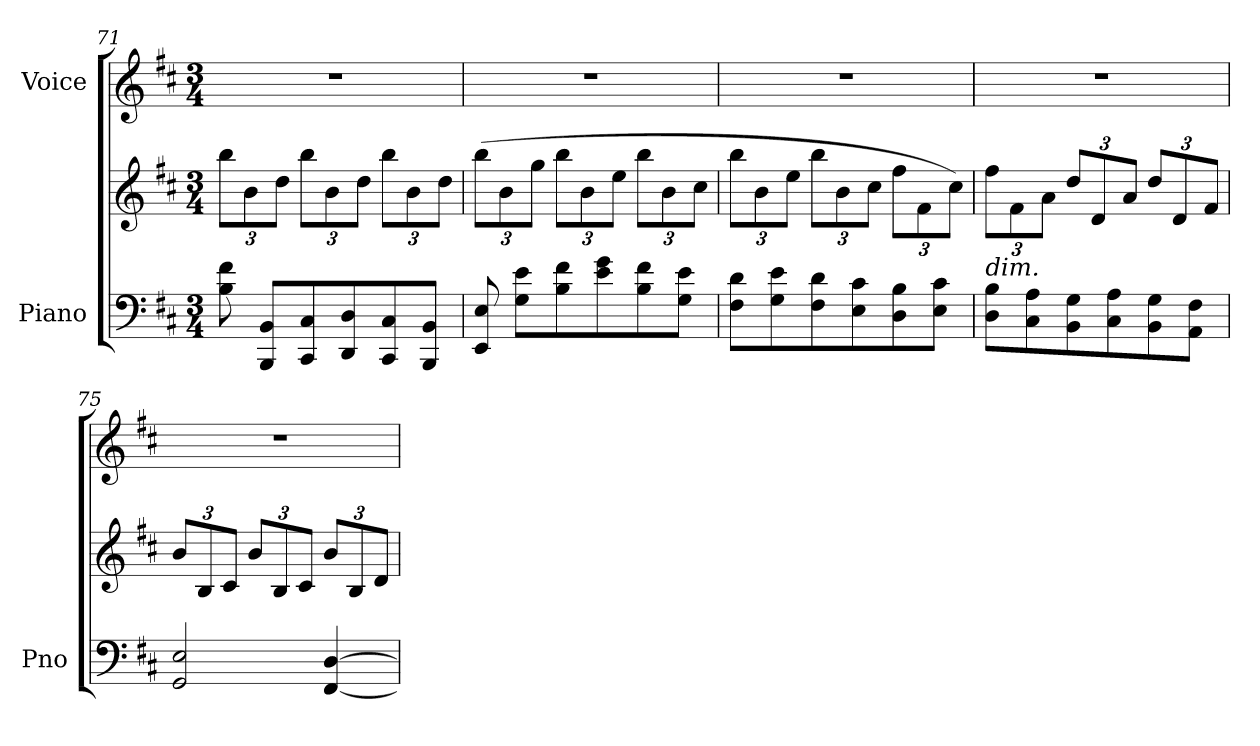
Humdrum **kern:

**kern	**kern	**kern
*part2	*part2	*part1
*staff3	*staff2	*staff1
*I"Piano	*	*I"Voice
*I'Pno	*	*
*clefF4	*clefG2	*clefG2
*k[f#c#]	*k[f#c#]	*k[f#c#]
*M3/4	*M3/4	*M3/4
*	*Xbrackettup	*
=71	=71	=71
8B\ 8f#\	12bb\L	2.r
.	12b\	.
8BBB/ 8BB/L	.	.
.	12dd\J	.
8CC#/ 8C#/	12bb\L	.
.	12b\	.
8DD/ 8D/	.	.
.	12dd\J	.
8CC#/ 8C#/	12bb\L	.
.	12b\	.
8BBB/ 8BB/J	.	.
.	12dd\J	.
=72	=72	=72
8EE/ 8E/	(12bb\L	2.r
.	12b\	.
8G\ 8e\L	.	.
.	12gg\J	.
8B\ 8f#\	12bb\L	.
.	12b\	.
8e\ 8g\	.	.
.	12ee\J	.
8B\ 8f#\	12bb\L	.
.	12b\	.
8G\ 8e\J	.	.
.	12cc#\J	.
=73	=73	=73
8F#\ 8d\L	12bb\L	2.r
.	12b\	.
8G\ 8e\	.	.
.	12ee\J	.
8F#\ 8d\	12bb\L	.
.	12b\	.
8E\ 8c#\	.	.
.	12cc#\J	.
8D\ 8B\	12ff#\L	.
.	12f#\	.
8E\ 8c#\J	.	.
.	12cc#\J)	.
=74	=74	=74
!	!LO:TX:b:i:t=dim.	!
8D\ 8B\L	12ff#\L	2.r
.	12f#\	.
8C#\ 8A\	.	.
.	12a\J	.
8BB\ 8G\	12dd/L	.
.	12d/	.
8C#\ 8A\	.	.
.	12a/J	.
8BB\ 8G\	12dd/L	.
.	12d/	.
8AA\ 8F#\J	.	.
.	12f#/J	.
=75	=75	=75
2GG/ 2E/	12b/L	2.r
.	12B/	.
.	12c#/J	.
.	12b/L	.
.	12B/	.
.	12c#/J	.
[4FF#/ [4D/	12b/L	.
.	12B/	.
.	12d/J	.
=	=	=
*-	*-	*-
